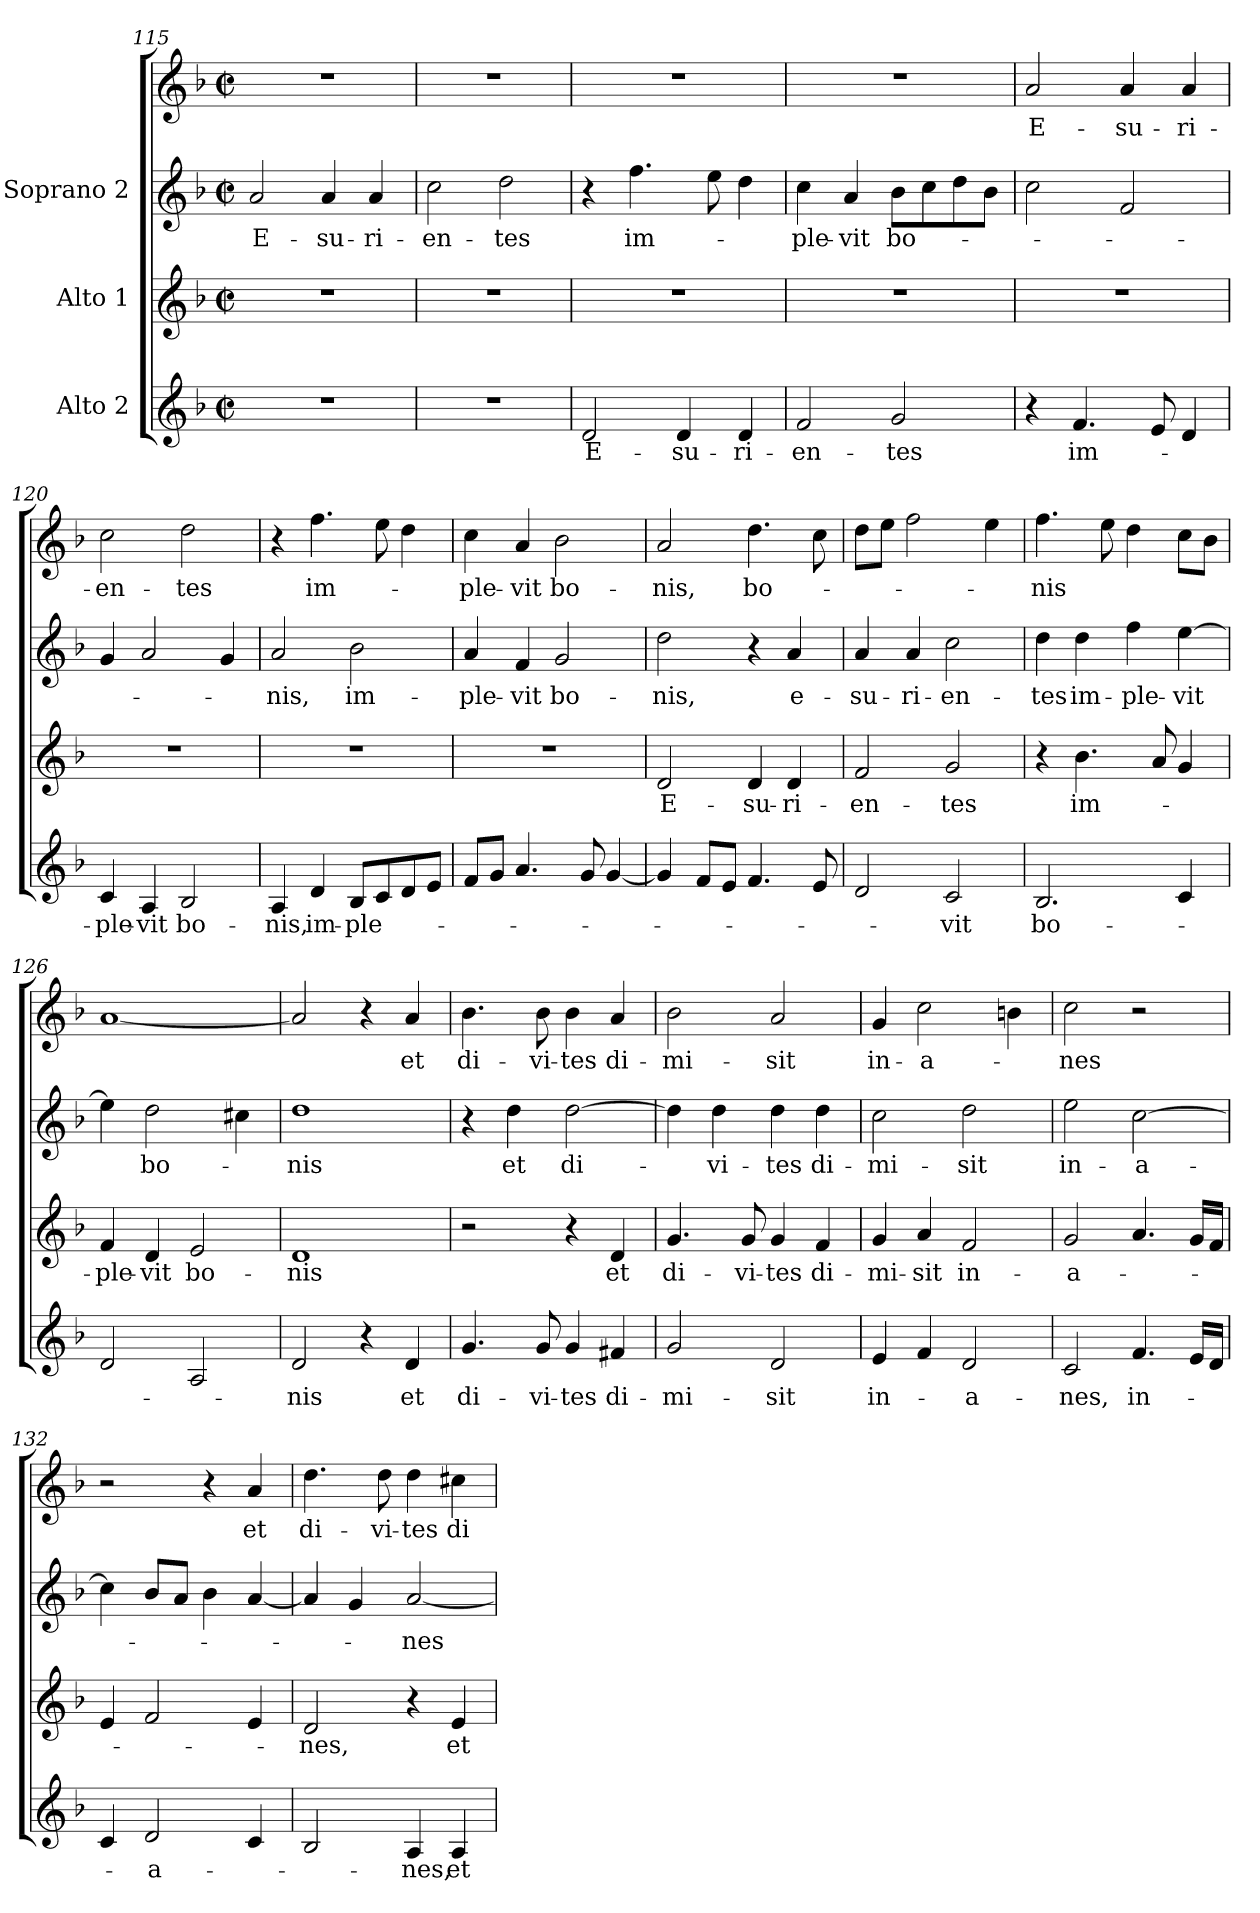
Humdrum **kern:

**kern	**text	**kern	**text	**kern	**text	**kern	**text
*part4	*part4	*part3	*part3	*part2	*part2	*part1	*part1
*staff4	*staff4	*staff3	*staff3	*staff2	*staff2	*staff1	*staff1
*I"Alto 2	*	*I"Alto 1	*	*I"Soprano 2	*	*	*
!!LO:PB:g=z
*clefG2	*	*clefG2	*	*clefG2	*	*clefG2	*
*k[b-]	*	*k[b-]	*	*k[b-]	*	*k[b-]	*
*F:	*	*F:	*	*F:	*	*F:	*
*M2/2	*	*M2/2	*	*M2/2	*	*M2/2	*
*met(c|)	*	*met(c|)	*	*met(c|)	*	*met(c|)	*
=115	=115	=115	=115	=115	=115	=115	=115
1r	.	1r	.	2a/	E-	1r	.
.	.	.	.	4a/	-su-	.	.
.	.	.	.	4a/	-ri-	.	.
=116	=116	=116	=116	=116	=116	=116	=116
1r	.	1r	.	2cc\	-en-	1r	.
.	.	.	.	2dd\	-tes	.	.
=117	=117	=117	=117	=117	=117	=117	=117
2d/	E-	1r	.	4r	.	1r	.
.	.	.	.	4.ff\	im-	.	.
4d/	-su-	.	.	.	.	.	.
.	.	.	.	8ee\	.	.	.
4d/	-ri-	.	.	4dd\	.	.	.
=118	=118	=118	=118	=118	=118	=118	=118
2f/	-en-	1r	.	4cc\	-ple-	1r	.
.	.	.	.	4a/	-vit	.	.
2g/	-tes	.	.	8b-\L	bo-	.	.
.	.	.	.	8cc\	.	.	.
.	.	.	.	8dd\	.	.	.
.	.	.	.	8b-\J	.	.	.
=119	=119	=119	=119	=119	=119	=119	=119
4r	.	1r	.	2cc\	.	2a/	E-
4.f/	im-	.	.	.	.	.	.
.	.	.	.	2f/	.	4a/	-su-
8e/	.	.	.	.	.	.	.
4d/	.	.	.	.	.	4a/	-ri-
=120	=120	=120	=120	=120	=120	=120	=120
4c/	-ple-	1r	.	4g/	.	2cc\	-en-
4A/	-vit	.	.	2a/	.	.	.
2B-/	bo-	.	.	.	.	2dd\	-tes
.	.	.	.	4g/	.	.	.
!!LO:LB:g=z
=121	=121	=121	=121	=121	=121	=121	=121
4A/	-nis,	1r	.	2a/	-nis,	4r	.
4d/	im-	.	.	.	.	4.ff\	im-
8B-/L	-ple-	.	.	2b-\	im-	.	.
8c/	.	.	.	.	.	8ee\	.
8d/	.	.	.	.	.	4dd\	.
8e/J	.	.	.	.	.	.	.
=122	=122	=122	=122	=122	=122	=122	=122
8f/L	.	1r	.	4a/	-ple-	4cc\	-ple-
8g/J	.	.	.	.	.	.	.
4.a/	.	.	.	4f/	-vit	4a/	-vit
.	.	.	.	2g/	bo-	2b-\	bo-
8g/	.	.	.	.	.	.	.
[4g/	.	.	.	.	.	.	.
=123	=123	=123	=123	=123	=123	=123	=123
4g/]	.	2d/	E-	2dd\	-nis,	2a/	-nis,
8f/L	.	.	.	.	.	.	.
8e/J	.	.	.	.	.	.	.
4.f/	.	4d/	-su-	4r	.	4.dd\	bo-
.	.	4d/	-ri-	4a/	e-	.	.
8e/	.	.	.	.	.	8cc\	.
=124	=124	=124	=124	=124	=124	=124	=124
2d/	.	2f/	-en-	4a/	-su-	8dd\L	.
.	.	.	.	.	.	8ee\J	.
.	.	.	.	4a/	-ri-	2ff\	.
2c/	-vit	2g/	-tes	2cc\	-en-	.	.
.	.	.	.	.	.	4ee\	.
=125	=125	=125	=125	=125	=125	=125	=125
2.B-/	bo-	4r	.	4dd\	-tes	4.ff\	-nis
.	.	4.b-\	im-	4dd\	im-	.	.
.	.	.	.	.	.	8ee\	.
.	.	.	.	4ff\	-ple-	4dd\	.
.	.	8a/	.	.	.	.	.
4c/	.	4g/	.	[4ee\	-vit	8cc\L	.
.	.	.	.	.	.	8b-\J	.
=126	=126	=126	=126	=126	=126	=126	=126
2d/	.	4f/	-ple-	4ee\]	.	[1a	.
.	.	4d/	-vit	2dd\	bo-	.	.
2A/	.	2e/	bo-	.	.	.	.
.	.	.	.	4cc#X\	.	.	.
=127	=127	=127	=127	=127	=127	=127	=127
2d/	-nis	1d	-nis	1dd	-nis	2a/]	.
4r	.	.	.	.	.	4r	.
4d/	et	.	.	.	.	4a/	et
!!LO:LB:g=z
=128	=128	=128	=128	=128	=128	=128	=128
4.g/	di-	2r	.	4r	.	4.b-\	di-
.	.	.	.	4dd\	et	.	.
8g/	-vi-	.	.	.	.	8b-\	-vi-
4g/	-tes	4r	.	[2dd\	di-	4b-\	-tes
4f#X/	di-	4d/	et	.	.	4a/	di-
=129	=129	=129	=129	=129	=129	=129	=129
2g/	-mi-	4.g/	di-	4dd\]	.	2b-\	-mi-
.	.	.	.	4dd\	-vi-	.	.
.	.	8g/	-vi-	.	.	.	.
2d/	-sit	4g/	-tes	4dd\	-tes	2a/	-sit
.	.	4f/	di-	4dd\	di-	.	.
=130	=130	=130	=130	=130	=130	=130	=130
4e/	in-	4g/	-mi-	2cc\	-mi-	4g/	in-
4f/	.	4a/	-sit	.	.	2cc\	-a-
2d/	-a-	2f/	in-	2dd\	-sit	.	.
.	.	.	.	.	.	4bn\	.
=131	=131	=131	=131	=131	=131	=131	=131
2c/	-nes,	2g/	-a-	2ee\	in-	2cc\	-nes
4.f/	in-	4.a/	.	[2cc\	-a-	2r	.
16e/LL	.	16g/LL	.	.	.	.	.
16d/JJ	.	16f/JJ	.	.	.	.	.
=132	=132	=132	=132	=132	=132	=132	=132
4c/	.	4e/	.	4cc\]	.	2r	.
2d/	-a-	2f/	.	8b-/L	.	.	.
.	.	.	.	8a/J	.	.	.
.	.	.	.	4b-\	.	4r	.
4c/	.	4e/	.	[4a/	.	4a/	et
=133	=133	=133	=133	=133	=133	=133	=133
2B-/	.	2d/	-nes,	4a/]	.	4.dd\	di-
.	.	.	.	4g/	.	.	.
.	.	.	.	.	.	8dd\	-vi-
4A/	-nes,	4r	.	[2a/	-nes	4dd\	-tes
4A/	et	4e/	et	.	.	4cc#X\	di-
=	=	=	=	=	=	=	=
*-	*-	*-	*-	*-	*-	*-	*-
